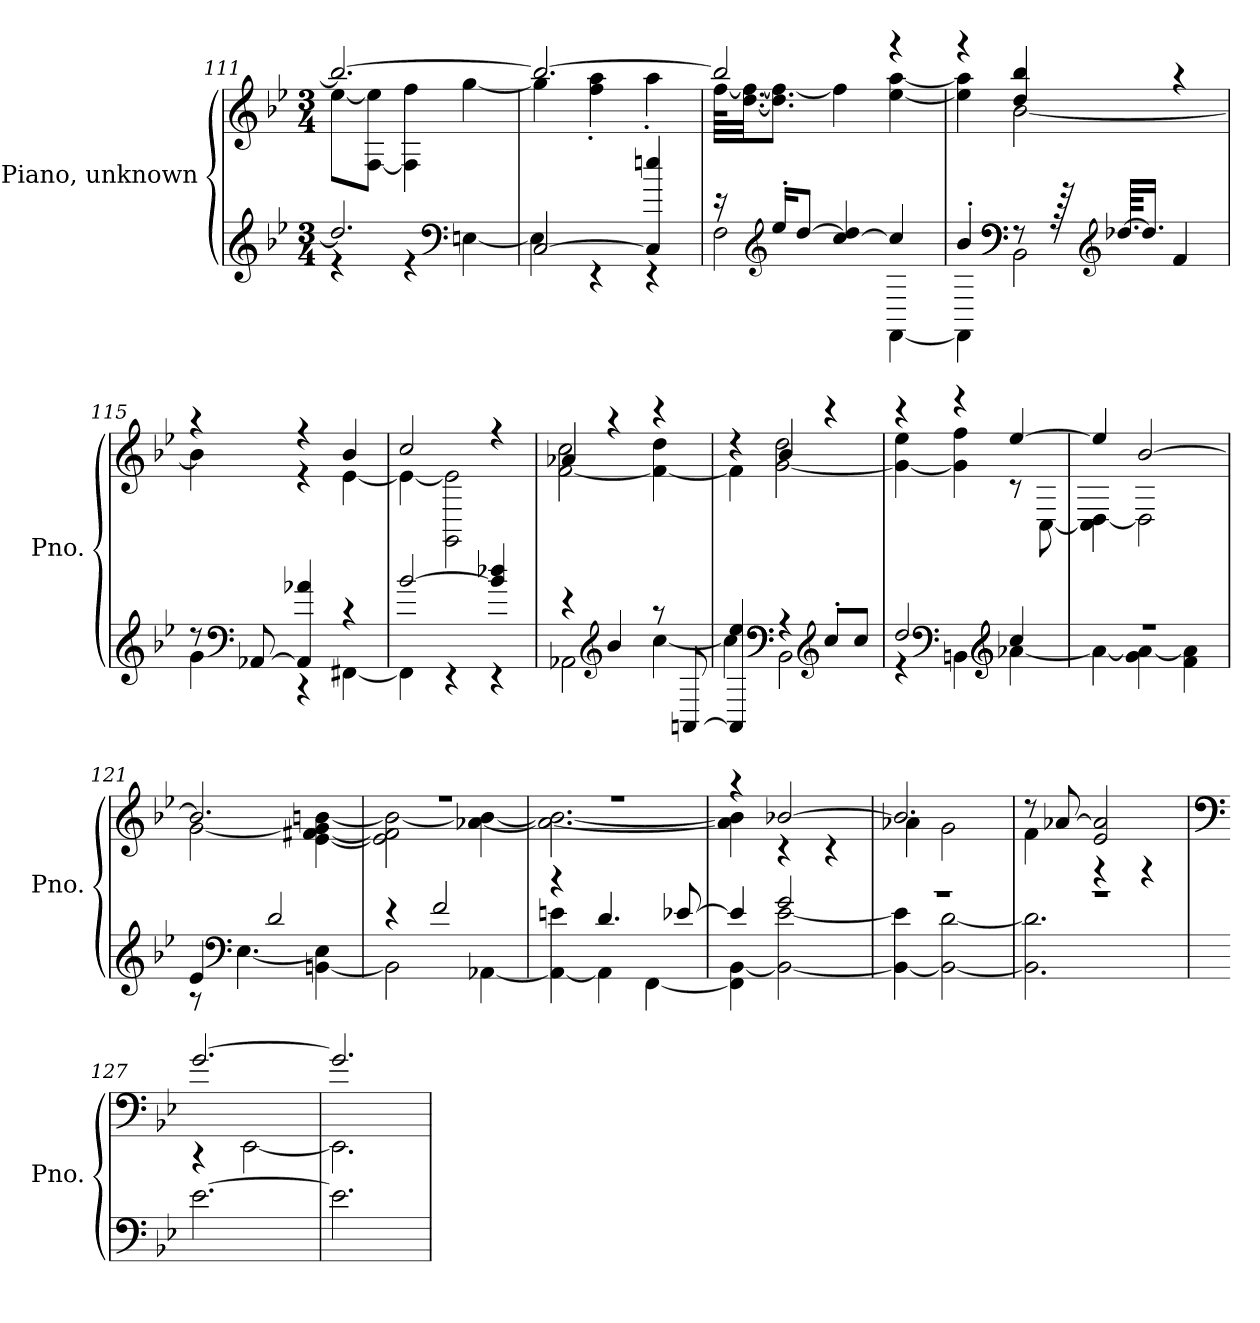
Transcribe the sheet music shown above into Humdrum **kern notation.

**kern	**kern
*part1	*part1
*staff2	*staff1
*I"Piano, unknown	*
*I'Pno.	*
*clefG2	*clefG2
*k[b-e-]	*k[b-e-]
*M3/4	*M3/4
=111	=111
*^	*^
2.dd/]	4r	2.bb-/_	[8ee-\L
.	.	.	[8F\ 8ee-\]J
.	4r	.	4F\] 4ff\
*clefF4	*	*	*
.	[4En\	.	[4gg\
=112	=112	=112	=112
[2C/	4E\]	2.bb-/_	4gg\]
.	4r	.	4ff\' 4aa\'
4C/] 4een/	4r	.	4aa'\
=113	=113	=113	=113
16r	2F\	2bb-/]	[64ff\KLLL
.	.	.	[32.dd\ 32.ff\_JJ
*clefG2	*	*	*
16ee-'/KL	.	.	8.dd\] 8.ff\_J
[8dd/J	.	.	.
[4cc/ 4dd/]	.	.	4ff\]
4cc/]	[4FF\	4r	[4ee-\ [4aa\
!!LO:PB:g=z	!!
=114	=114	=114	=114
4b-'/	4FF\]	4r	4ee-\] 4aa\]
*clefF4	*	*	*
8r	2BB-\	4dd/ 4bb-/	[2b-\
128r	.	.	.
*clefG2	*	*	*
[64.dd-X/KKLL	.	.	.
16.dd-/JJ]	.	.	.
4f/	.	4r	.
=115	=115	=115	=115
8r	4g\	4r	4b-\]
*clefF4	*	*	*
[8AA-X/	.	.	.
4AA-/] 4a-X/	4r	4r	4r
4r	[4FF#X\	4b-/	[4e-\
=116	=116	=116	=116
[2b-/	4FF#\]	2cc/	4e-\_
.	4r	.	2GG\ 2e-\]
4b-/] 4dd-X/	4r	4r	.
=117	=117	=117	=117
4r	2AA-X\	4a-X/	[2f\ 2cc\
*clefG2	*	*	*
4b-/	.	4r	.
8r	[4cc\	4r	4f\_ 4dd\
[8AAn/	.	.	.
!!LO:LB:g=z	!!
=118	=118	=118	=118
4AA/] 4ee-/	4cc\]	4r	4f\]
*clefF4	*	*	*
4r	2BB-\	4b-/	[2g\ 2dd\
*clefG2	*	*	*
8cc'/L	.	4r	.
8cc/J	.	.	.
=119	=119	=119	=119
2dd/	4r	4r	4g\_ 4ee-\
*clefF4	*	*	*
.	4BBn\	4r	4g\] 4ff\
*clefG2	*	*	*
4cc/	[4a-X\	[4ee-/	8r
.	.	.	[8C\
=120	=120	=120	=120
2.r	4a-\_	4ee-/]	4C\] [4D\
.	4g\ 4a-\_	[2b-/	2D\]
.	4f\ 4a-\]	.	.
=121	=121	=121	=121
4e-/	8r	2.b-/]	[2g\
*clefF4	*	*	*
.	[4.E-\	.	.
2d/	.	.	.
.	[4BBn\ 4E-\]	.	[4e-\ [4f#X\ 4g\] [4bn\
=122	=122	=122	=122
4r	2BB\]	2.r	2e-\] 2f#\] 2b\_
2f/	.	.	.
.	[4AA-X\	.	[4a-X\ 4b\_
!!LO:LB:g=z	!!
=123	=123	=123	=123
4r	4AA-\_ 4en\	2.r	2.a-\_ 2.b\_
4.d/	4AA-\]	.	.
.	[4FF\	.	.
[8e-X/	.	.	.
=124	=124	=124	=124
4e-/]	4FF\] [4BB-\	4r	4a-\] 4b\]
2g/	2BB-\_ [2e-\	[2b-X/	4r
.	.	.	4r
=125	=125	=125	=125
2.r	4BB-\_ 4e-\]	2.b-/]	4a-X\
.	2BB-\_ [2d\	.	2g\
=126	=126	=126	=126
2.r	2.BB-\] 2.d\]	8r	4f\
.	.	[8a-X/	.
.	.	2e-/ 2a-/]	4r
.	.	.	4r
*v	*v	*	*
=127	=127	=127
*	*clefF4	*
[2.e-\	[2.g/	4r
.	.	[2EE-\
=128	=128	=128
2.e-\]	2.g/]	2.EE-\]
*	*v	*v
=	=
*-	*-
